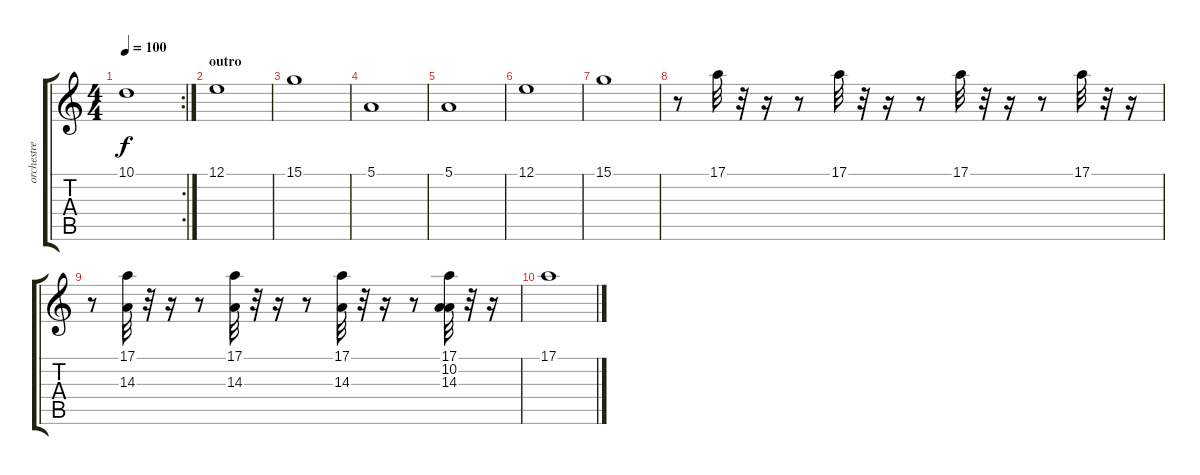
\track ("orchestre" "orchestre") {instrument stringensemble1}
\staff {score tabs}
\tuning (E4 B3 G3 D3 A2 E2) {hide}
\rc 2
\ts (4 4)
\tempo 100
\clef g2
\ks c
10.1.1{dy f} |
\section ("" "outro")
12.1.1 |
15.1.1 |
5.1.1 |
5.1.1 |
12.1.1 |
15.1.1 |
r.8 17.1.32 r.32 r.16 r.8 17.1.32 r.32 r.16 r.8 17.1.32 r.32 r.16 r.8 17.1.32 r.32 r.16 |
r.8 (17.1 14.3).32 r.32 r.16 r.8 (17.1 14.3).32 r.32 r.16 r.8 (17.1 14.3).32 r.32 r.16 r.8 (17.1 10.2 14.3).32 r.32 r.16 |
17.1.1{volume 5}
